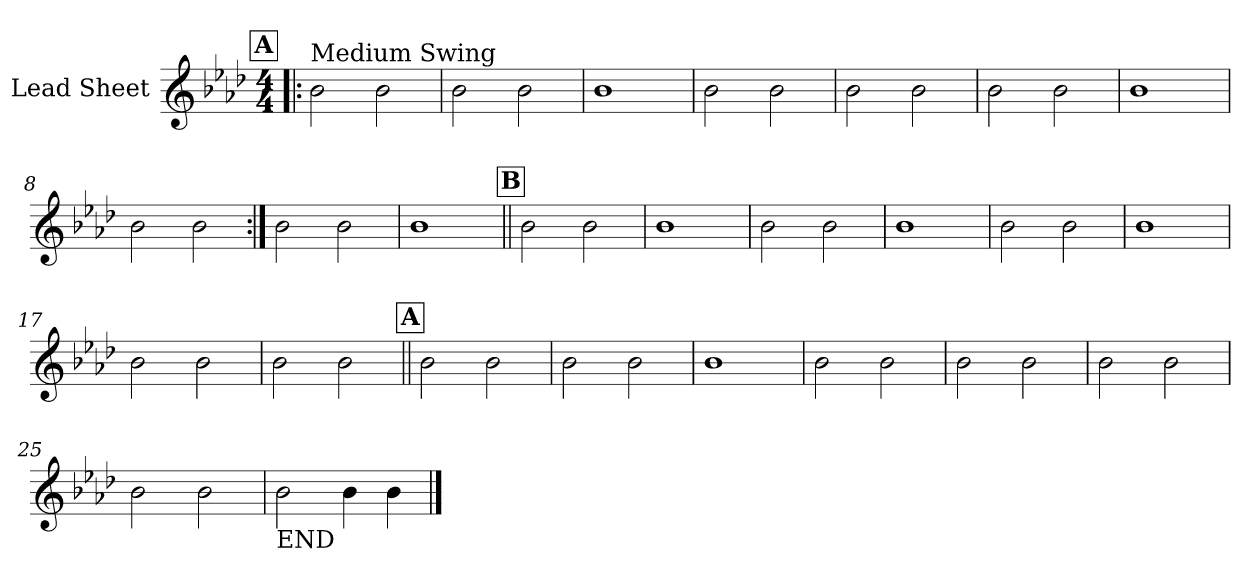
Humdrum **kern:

**kern
*part1
*staff1
*I"Lead Sheet
*clefG2
*k[b-e-a-d-]
*A-:
*M4/4
!!LO:REH:place=s1:a:fs=14:t=A
=1!|:
!LO:TX:a:t=Medium Swing
2b-\
2b-\
=2
2b-\
2b-\
=3
1b-
=4
2b-\
2b-\
!!LO:LB:g=z
=5
2b-\
2b-\
=6
2b-\
2b-\
=7
1b-
=8
2b-\
2b-\
!!LO:LB:g=z
=9:|!
2b-\
2b-\
=10
1b-
!!LO:LB:g=z
!!LO:REH:place=s1:a:fs=14:t=B
=11||
2b-\
2b-\
=12
1b-
=13
2b-\
2b-\
=14
1b-
!!LO:LB:g=z
=15
2b-\
2b-\
=16
1b-
=17
2b-\
2b-\
=18
2b-\
2b-\
!!LO:LB:g=z
!!LO:REH:place=s1:a:fs=14:t=A
=19||
2b-\
2b-\
=20
2b-\
2b-\
=21
1b-
=22
2b-\
2b-\
!!LO:LB:g=z
=23
2b-\
2b-\
=24
2b-\
2b-\
=25
2b-\
2b-\
=26
!LO:TX:b:t=END
2b-\
4b-\
4b-\
==
*-
